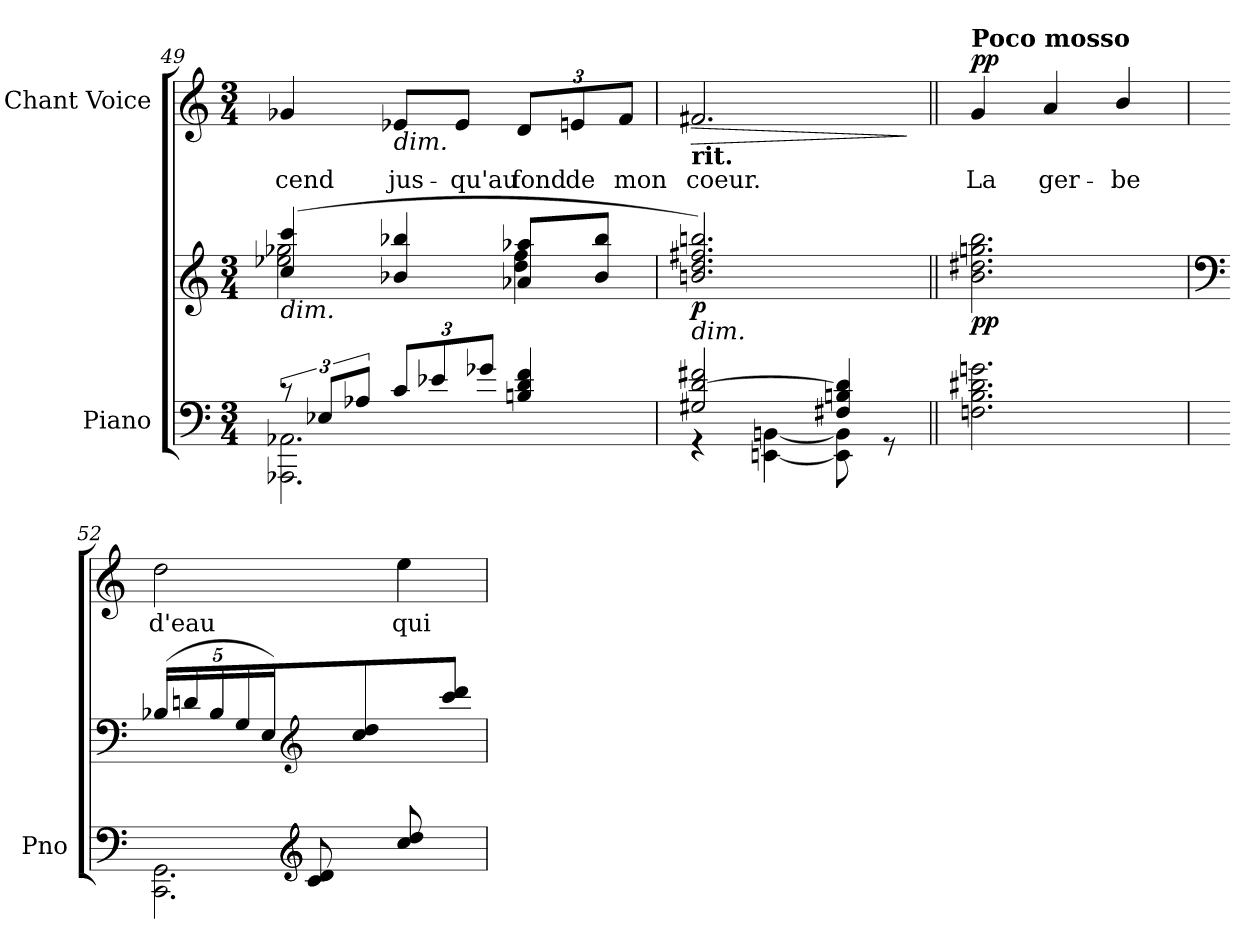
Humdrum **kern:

**kern	**kern	**dynam	**kern	**text	**dynam
*part2	*part2	*part2	*part1	*part1	*part1
*staff3	*staff2	*staff2/3	*staff1	*staff1	*staff1
*I"Piano	*	*	*I"Chant Voice	*	*
*I'Pno	*	*	*	*	*
*clefF4	*clefG2	*	*clefG2	*	*
*k[]	*k[]	*	*k[]	*	*
*M3/4	*M3/4	*	*M3/4	*	*
=49	=49	=49	=49	=49	=49
*^	*^	*	*	*	*
!	!	!LO:TX:b:i:t=dim.	!	!	!	!	!
12r	2.AAA-X\ 2.AA-X\	(4cc/ 4ccc/	2ee-X\ 2gg-X\	.	4g-X/	-cend	.
12E-X/L	.	.	.	.	.	.	.
12A-X/J	.	.	.	.	.	.	.
*Xbrackettup	*	*	*	*	*	*	*
!	!	!	!	!	!LO:TX:b:i:t=dim.	!	!
12c/L	.	4b-X/ 4bb-X/	.	.	8e-X/L	jus-	.
12e-X/	.	.	.	.	.	.	.
.	.	.	.	.	8e-/J	-qu'au	.
12g-X/J	.	.	.	.	.	.	.
4Bn/ 4d/ 4f/	.	8a-X/ 8aa-X/L	4dd\ 4ff\	.	12d/L	fond	.
.	.	.	.	.	12en/	de	.
.	.	8b-/ 8bb-/J	.	.	.	.	.
.	.	.	.	.	12f/J	mon	.
*	*	*v	*v	*	*	*	*
=50	=50	=50	=50	=50	=50	=50
!	!	!	!	!LO:TX:b:B:t=rit.	!	!
!	!	!LO:TX:b:i:t=dim.	!	!	!	!
!	!	!	!LO:DY:b	!	!	!LO:HP:b
2G#X/ [2d/ 2f#X/	4r	2.bn/ 2.dd/ 2.ff#X/ 2.bbn/)	p	2.f#X/	coeur.	>
.	[4EEn\ [4BBn\	.	.	.	.	.
4F#X/ 4Bn/ 4d/]	8EE\] 8BB\]	.	.	.	.	.
.	8r	.	.	.	.	.
*v	*v	*	*	*	*	*
.	.	.	.	.	]
=51||	=51||	=51||	=51||	=51||	=51||
!	!	!	!LO:TX:a:B:t=Poco mosso	!	!
!	!	!LO:DY:b	!	!	!LO:DY:b
2.Fn\ 2.B\ 2.d#X\ 2.gn\	2.b\ 2.dd#X\ 2.ggn\ 2.bb\	pp	4g/	La	pp
.	.	.	4a/	ger-	.
.	.	.	4b/	-be	.
=52	=52	=52	=52	=52	=52
*	*clefF4	*	*	*	*
*^	*	*	*	*	*
*	*^	*	*	*	*	*
*	*	*	*Xbrackettup	*	*	*	*
*	*	*	*^	*	*	*	*
4ryy	4ryy	2.CC\ 2.GG\	(20B-X/LL	2.ryy	.	2dd\	d'eau	.
.	.	.	20dn/	.	.	.	.	.
.	.	.	20B-/	.	.	.	.	.
.	.	.	20G/	.	.	.	.	.
.	.	.	20E/JJ)	.	.	.	.	.
*clefG2	*	*	*clefG2	*	*	*	*	*
(8c/ 8d/L	2ryy	.	8ryy	.	.	.	.	.
8ryy	.	.	8cc\ 8dd\J)	.	.	.	.	.
(8cc/ 8dd/L	.	.	8ryy	.	.	4ee\	qui	.
8ryy	.	.	8ccc\ 8ddd\J)	.	.	.	.	.
*v	*v	*v	*	*	*	*	*	*
*	*v	*v	*	*	*	*
=	=	=	=	=	=
*-	*-	*-	*-	*-	*-
